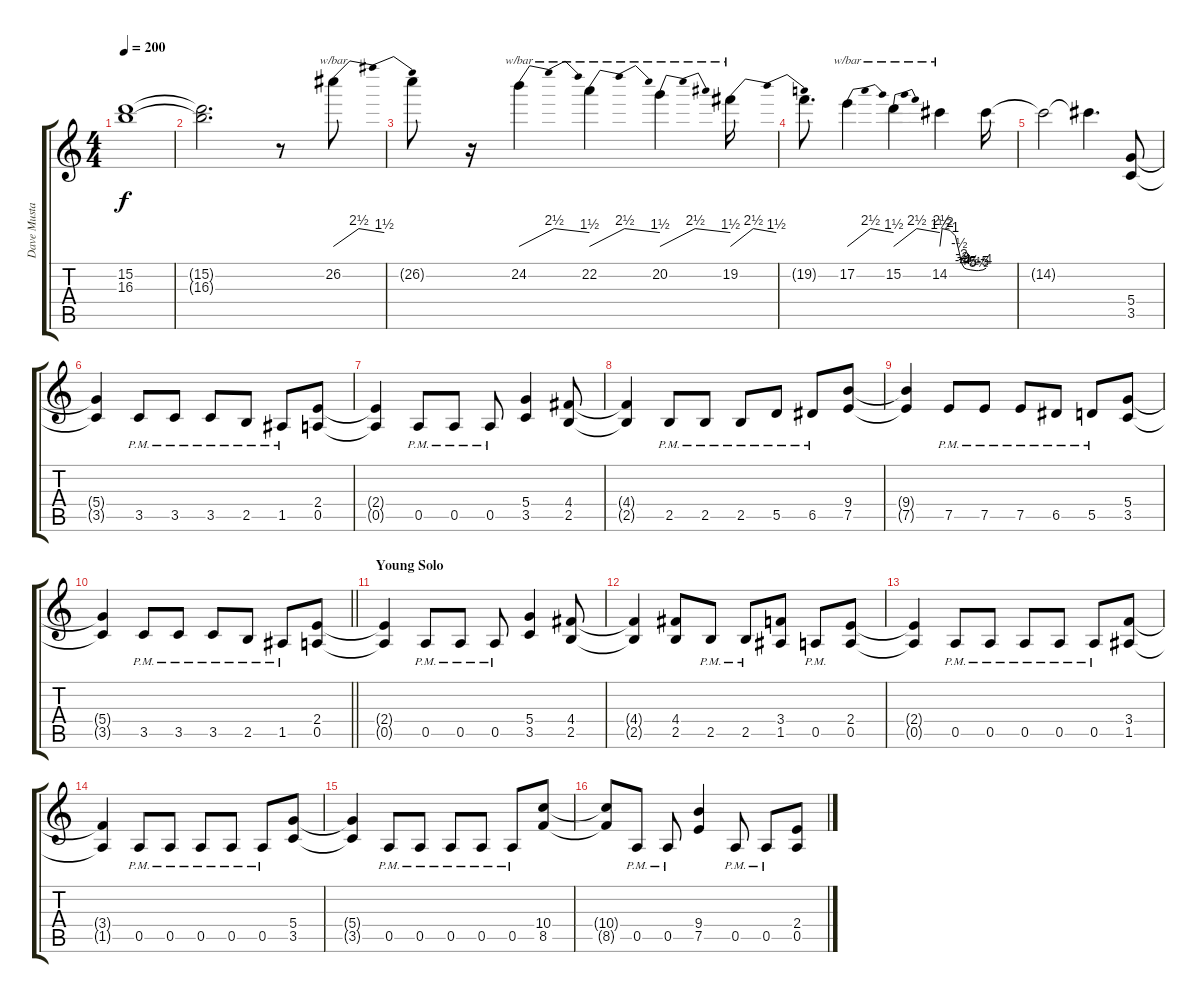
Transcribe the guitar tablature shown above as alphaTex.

\track ("Dave Mustaine" "Dave Musta") {instrument distortionguitar}
\staff {score tabs}
\tuning (E4 B3 G3 D3 A2 E2) {hide}
\ts (4 4)
\tempo 200
\clef g2
\ks c
(15.2{t} 16.3{t}).1{dy f} |
(15.2{t} 16.3{t}).2{d} r.8 26.2.8{tbe (dip default 0 0 15 10 30 10 60 6)} |
26.2{t}.8 r.16 24.2.4{tbe (dip default 0 0 15 10 30 10 60 6)} 22.2.4{tbe (dip default 0 0 15 10 30 10 60 6)} 20.2.4{tbe (dip default 0 0 15 10 30 10 60 6)} 19.2.16{tbe (dip default 0 0 15 10 30 10 60 6)} |
19.2{t}.8{d} 17.2.4{tbe (dip default 0 0 15 10 30 10 60 6)} 15.2.4{tbe (dip default 0 0 15 10 30 10 60 6)} 14.2.4{tbe (custom default 0 0 3 10 13 8 20 4 25 -2 28 -8 30 -12 32 -16 35 -18 40 -20 47 -22 50 -22 56 -20 60 -16)} 14.2{t}.16 |
14.2{t}.2 14.2{t}.4{d} (5.4 3.5).8 |
(5.4{t} 3.5{t}).4 3.5{pm}.8 3.5{pm}.8 3.5{pm}.8 2.5{pm}.8 1.5{pm}.8 (2.4 0.5).8 |
(2.4{t} 0.5{t}).4 0.5{pm}.8 0.5{pm}.8 0.5{pm}.8 (5.4 3.5).4 (4.4 2.5).8 |
(4.4{t} 2.5{t}).4 2.5{pm}.8 2.5{pm}.8 2.5{pm}.8 5.5{pm}.8 6.5{pm}.8 (9.4 7.5).8 |
(9.4{t} 7.5{t}).4 7.5{pm}.8 7.5{pm}.8 7.5{pm}.8 6.5{pm}.8 5.5{pm}.8 (5.4 3.5).8 |
\barLineRight lightlight
(5.4{t} 3.5{t}).4 3.5{pm}.8 3.5{pm}.8 3.5{pm}.8 2.5{pm}.8 1.5{pm}.8 (2.4 0.5).8 |
\section ("" "Young Solo")
(2.4{t} 0.5{t}).4 0.5{pm}.8 0.5{pm}.8 0.5{pm}.8 (5.4 3.5).4 (4.4 2.5).8 |
(4.4{t} 2.5{t}).4 (4.4 2.5).8 2.5{pm}.8 2.5{pm}.8 (3.4 1.5).8 0.5{pm}.8 (2.4 0.5).8 |
(2.4{t} 0.5{t}).4 0.5{pm}.8 0.5{pm}.8 0.5{pm}.8 0.5{pm}.8 0.5{pm}.8 (3.4 1.5).8 |
(3.4{t} 1.5{t}).4 0.5{pm}.8 0.5{pm}.8 0.5{pm}.8 0.5{pm}.8 0.5{pm}.8 (5.4 3.5).8 |
(5.4{t} 3.5{t}).4 0.5{pm}.8 0.5{pm}.8 0.5{pm}.8 0.5{pm}.8 0.5{pm}.8 (10.4 8.5).8 |
(10.4{t} 8.5{t}).8 0.5{pm}.8 0.5{pm}.8 (9.4 7.5).4 0.5{pm}.8 0.5{pm}.8 (2.4 0.5).8
